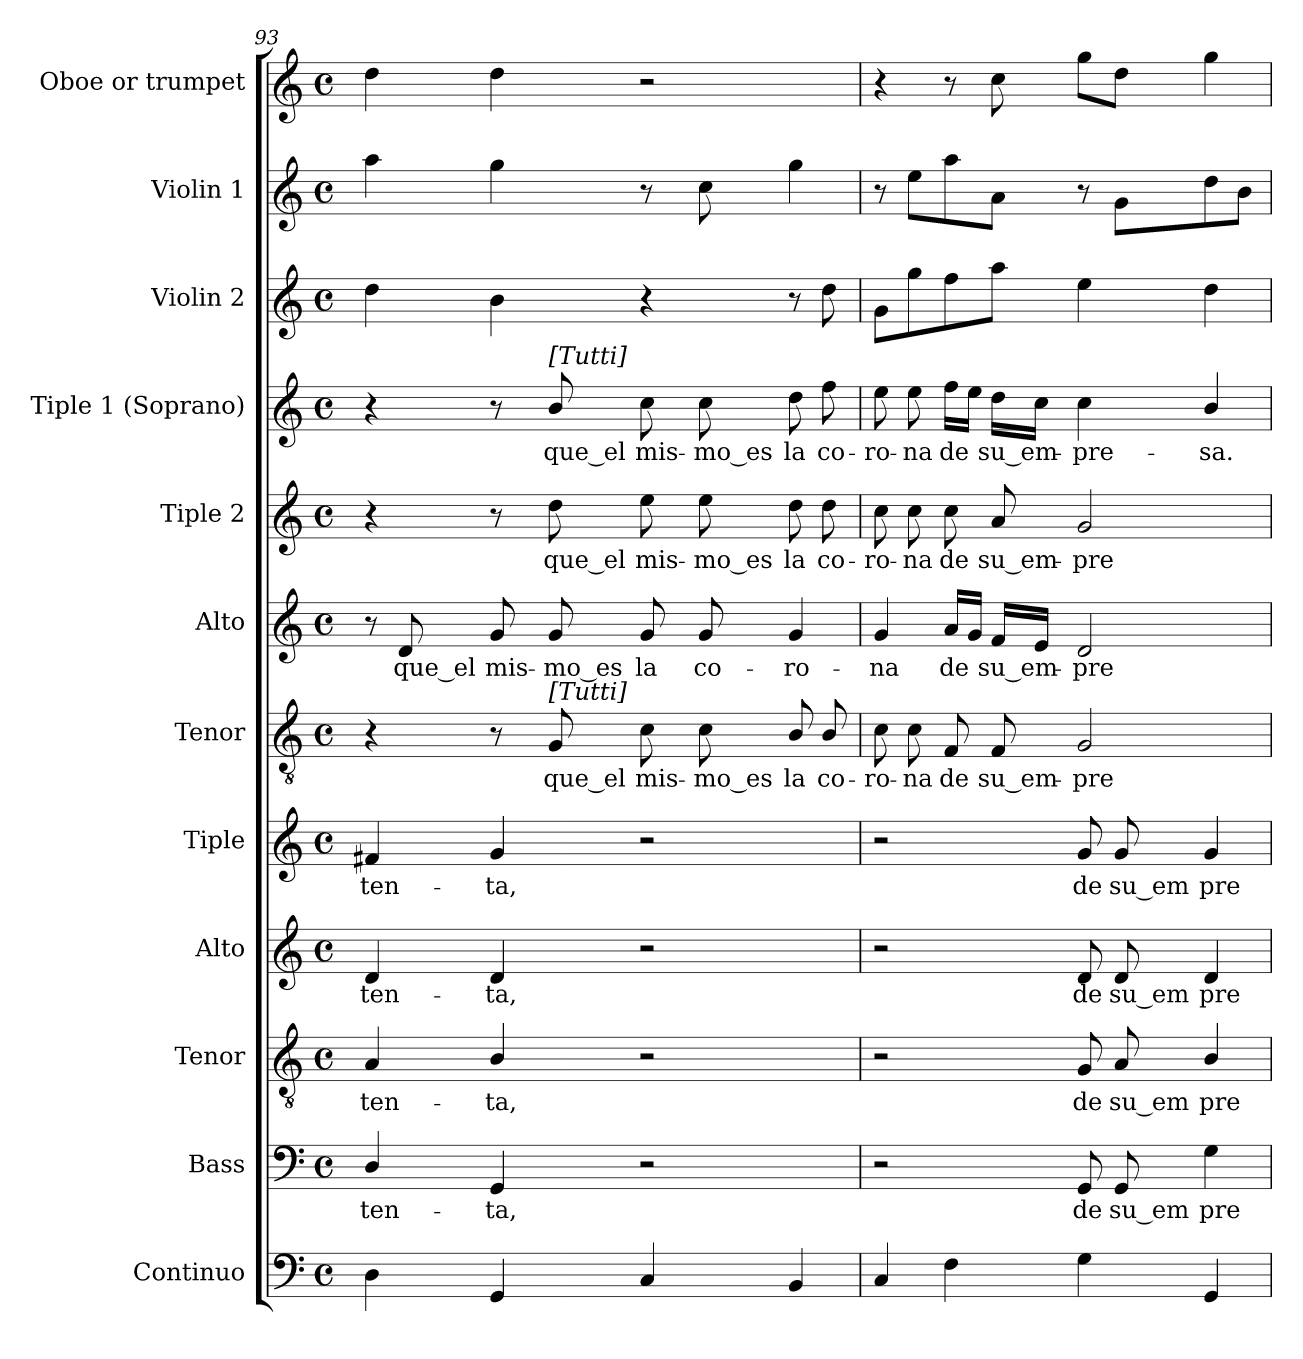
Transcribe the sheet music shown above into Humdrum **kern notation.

**kern	**kern	**text	**kern	**text	**kern	**text	**kern	**text	**kern	**text	**kern	**text	**kern	**text	**kern	**text	**kern	**kern	**kern
*part12	*part11	*part11	*part10	*part10	*part9	*part9	*part8	*part8	*part7	*part7	*part6	*part6	*part5	*part5	*part4	*part4	*part3	*part2	*part1
*staff12	*staff11	*staff11	*staff10	*staff10	*staff9	*staff9	*staff8	*staff8	*staff7	*staff7	*staff6	*staff6	*staff5	*staff5	*staff4	*staff4	*staff3	*staff2	*staff1
*I"Continuo	*I"Bass	*	*I"Tenor	*	*I"Alto	*	*I"Tiple	*	*I"Tenor	*	*I"Alto	*	*I"Tiple 2	*	*I"Tiple 1 (Soprano)	*	*I"Violin 2	*I"Violin 1	*I"Oboe or trumpet
*	*I'B.	*	*I'T.	*	*I'A.	*	*	*	*I'T.	*	*I'A.	*	*	*	*I'S1.	*	*I'Vln. 2	*I'Vln. 1	*I'Ob.
*clefF4	*clefF4	*	*clefGv2	*	*clefG2	*	*clefG2	*	*clefGv2	*	*clefG2	*	*clefG2	*	*clefG2	*	*clefG2	*clefG2	*clefG2
*	*	*	*ITrd7c12	*	*	*	*	*	*ITrd7c12	*	*	*	*	*	*	*	*	*	*
*k[]	*k[]	*	*k[]	*	*k[]	*	*k[]	*	*k[]	*	*k[]	*	*k[]	*	*k[]	*	*k[]	*k[]	*k[]
*C:	*C:	*	*C:	*	*C:	*	*C:	*	*C:	*	*C:	*	*C:	*	*C:	*	*C:	*C:	*C:
*M4/4	*M4/4	*	*M4/4	*	*M4/4	*	*M4/4	*	*M4/4	*	*M4/4	*	*M4/4	*	*M4/4	*	*M4/4	*M4/4	*M4/4
*met(c)	*met(c)	*	*met(c)	*	*met(c)	*	*met(c)	*	*met(c)	*	*met(c)	*	*met(c)	*	*met(c)	*	*met(c)	*met(c)	*met(c)
=93	=93	=93	=93	=93	=93	=93	=93	=93	=93	=93	=93	=93	=93	=93	=93	=93	=93	=93	=93
!	!	!LO:LY:b:color=#000000	!	!	!	!	!	!	!	!	!	!	!	!	!	!	!	!	!
!	!	!	!	!LO:LY:b:color=#000000	!	!	!	!	!	!	!	!	!	!	!	!	!	!	!
!	!	!	!	!	!	!LO:LY:b:color=#000000	!	!	!	!	!	!	!	!	!	!	!	!	!
!	!	!	!	!	!	!	!	!LO:LY:b:color=#000000	!	!	!	!	!	!	!	!	!	!	!
4Di\	4Di/	-ten-	4AAi/	-ten-	4di/	-ten-	4f#Xi/	-ten-	4r	.	8r	.	4r	.	4r	.	4ddi\	4aai\	4ddi\
!	!	!	!	!	!	!	!	!	!	!	!	!LO:LY:b:color=#000000	!	!	!	!	!	!	!
.	.	.	.	.	.	.	.	.	.	.	8di/	que_el	.	.	.	.	.	.	.
!	!	!LO:LY:b:color=#000000	!	!	!	!	!	!	!	!	!	!	!	!	!	!	!	!	!
!	!	!	!	!LO:LY:b:color=#000000	!	!	!	!	!	!	!	!	!	!	!	!	!	!	!
!	!	!	!	!	!	!LO:LY:b:color=#000000	!	!	!	!	!	!	!	!	!	!	!	!	!
!	!	!	!	!	!	!	!	!LO:LY:b:color=#000000	!	!	!	!	!	!	!	!	!	!	!
!	!	!	!	!	!	!	!	!	!	!	!	!LO:LY:b:color=#000000	!	!	!	!	!	!	!
4GGi/	4GGi/	-ta,	4BBi/	-ta,	4di/	-ta,	4gi/	-ta,	8r	.	8gi/	mis-	8r	.	8r	.	4bi\	4ggi\	4ddi\
!	!	!	!	!	!	!	!	!	!	!LO:LY:b:color=#000000	!	!	!	!	!	!	!	!	!
!	!	!	!	!	!	!	!	!	!	!	!	!LO:LY:b:color=#000000	!	!	!	!	!	!	!
!	!	!	!	!	!	!	!	!	!	!	!	!	!	!LO:LY:b:color=#000000	!	!	!	!	!
!	!	!	!	!	!	!	!	!	!	!	!	!	!	!	!LO:TX:a:t=[Tutti]	!	!	!	!
!	!	!	!	!	!	!	!	!	!LO:TX:a:t=[Tutti]	!	!	!	!	!	!	!	!	!	!
!	!	!	!	!	!	!	!	!	!	!	!	!	!	!	!	!LO:LY:b:color=#000000	!	!	!
.	.	.	.	.	.	.	.	.	8GGi/	que_el	8gi/	-mo_es	8ddi\	que_el	8bi/	que_el	.	.	.
!	!	!	!	!	!	!	!	!	!	!LO:LY:b:color=#000000	!	!	!	!	!	!	!	!	!
!	!	!	!	!	!	!	!	!	!	!	!	!LO:LY:b:color=#000000	!	!	!	!	!	!	!
!	!	!	!	!	!	!	!	!	!	!	!	!	!	!LO:LY:b:color=#000000	!	!	!	!	!
!	!	!	!	!	!	!	!	!	!	!	!	!	!	!	!	!LO:LY:b:color=#000000	!	!	!
4Ci/	2r	.	2r	.	2r	.	2r	.	8Ci\	mis-	8gi/	la	8eei\	mis-	8cci\	mis-	4r	8r	2r
!	!	!	!	!	!	!	!	!	!	!LO:LY:b:color=#000000	!	!	!	!	!	!	!	!	!
!	!	!	!	!	!	!	!	!	!	!	!	!LO:LY:b:color=#000000	!	!	!	!	!	!	!
!	!	!	!	!	!	!	!	!	!	!	!	!	!	!LO:LY:b:color=#000000	!	!	!	!	!
!	!	!	!	!	!	!	!	!	!	!	!	!	!	!	!	!LO:LY:b:color=#000000	!	!	!
.	.	.	.	.	.	.	.	.	8Ci\	-mo_es	8gi/	co-	8eei\	-mo_es	8cci\	-mo_es	.	8cci\	.
!	!	!	!	!	!	!	!	!	!	!LO:LY:b:color=#000000	!	!	!	!	!	!	!	!	!
!	!	!	!	!	!	!	!	!	!	!	!	!LO:LY:b:color=#000000	!	!	!	!	!	!	!
!	!	!	!	!	!	!	!	!	!	!	!	!	!	!LO:LY:b:color=#000000	!	!	!	!	!
!	!	!	!	!	!	!	!	!	!	!	!	!	!	!	!	!LO:LY:b:color=#000000	!	!	!
4BBi/	.	.	.	.	.	.	.	.	8BBi/	la	4gi/	-ro-	8ddi\	la	8ddi\	la	8r	4ggi\	.
!	!	!	!	!	!	!	!	!	!	!LO:LY:b:color=#000000	!	!	!	!	!	!	!	!	!
!	!	!	!	!	!	!	!	!	!	!	!	!	!	!LO:LY:b:color=#000000	!	!	!	!	!
!	!	!	!	!	!	!	!	!	!	!	!	!	!	!	!	!LO:LY:b:color=#000000	!	!	!
.	.	.	.	.	.	.	.	.	8BBi/	co-	.	.	8ddi\	co-	8ffi\	co-	8ddi\	.	.
!!LO:PB:g=z
=94	=94	=94	=94	=94	=94	=94	=94	=94	=94	=94	=94	=94	=94	=94	=94	=94	=94	=94	=94
!	!	!	!	!	!	!	!	!	!	!LO:LY:b:color=#000000	!	!	!	!	!	!	!	!	!
!	!	!	!	!	!	!	!	!	!	!	!	!LO:LY:b:color=#000000	!	!	!	!	!	!	!
!	!	!	!	!	!	!	!	!	!	!	!	!	!	!LO:LY:b:color=#000000	!	!	!	!	!
!	!	!	!	!	!	!	!	!	!	!	!	!	!	!	!	!LO:LY:b:color=#000000	!	!	!
4Ci/	2r	.	2r	.	2r	.	2r	.	8Ci\	-ro-	4gi/	-na	8cci\	-ro-	8eei\	-ro-	8gi\L	8r	4r
!	!	!	!	!	!	!	!	!	!	!LO:LY:b:color=#000000	!	!	!	!	!	!	!	!	!
!	!	!	!	!	!	!	!	!	!	!	!	!	!	!LO:LY:b:color=#000000	!	!	!	!	!
!	!	!	!	!	!	!	!	!	!	!	!	!	!	!	!	!LO:LY:b:color=#000000	!	!	!
.	.	.	.	.	.	.	.	.	8Ci\	-na	.	.	8cci\	-na	8eei\	-na	8ggi\	8eei\L	.
!	!	!	!	!	!	!	!	!	!	!LO:LY:b:color=#000000	!	!	!	!	!	!	!	!	!
!	!	!	!	!	!	!	!	!	!	!	!	!LO:LY:b:color=#000000	!	!	!	!	!	!	!
!	!	!	!	!	!	!	!	!	!	!	!	!	!	!LO:LY:b:color=#000000	!	!	!	!	!
!	!	!	!	!	!	!	!	!	!	!	!	!	!	!	!	!LO:LY:b:color=#000000	!	!	!
4Fi\	.	.	.	.	.	.	.	.	8FFi/	de	16ai/LL	de	8cci\	de	16ffi\LL	de	8ffi\	8aai\	8r
.	.	.	.	.	.	.	.	.	.	.	16gi/JJ	.	.	.	16eei\JJ	.	.	.	.
!	!	!	!	!	!	!	!	!	!	!LO:LY:b:color=#000000	!	!	!	!	!	!	!	!	!
!	!	!	!	!	!	!	!	!	!	!	!	!LO:LY:b:color=#000000	!	!	!	!	!	!	!
!	!	!	!	!	!	!	!	!	!	!	!	!	!	!LO:LY:b:color=#000000	!	!	!	!	!
!	!	!	!	!	!	!	!	!	!	!	!	!	!	!	!	!LO:LY:b:color=#000000	!	!	!
.	.	.	.	.	.	.	.	.	8FFi/	su_em-	16fi/LL	su_em-	8ai/	su_em-	16ddi\LL	su_em-	8aai\J	8ai\J	8cci\
.	.	.	.	.	.	.	.	.	.	.	16ei/JJ	.	.	.	16cci\JJ	.	.	.	.
!	!	!LO:LY:b:color=#000000	!	!	!	!	!	!	!	!	!	!	!	!	!	!	!	!	!
!	!	!	!	!LO:LY:b:color=#000000	!	!	!	!	!	!	!	!	!	!	!	!	!	!	!
!	!	!	!	!	!	!LO:LY:b:color=#000000	!	!	!	!	!	!	!	!	!	!	!	!	!
!	!	!	!	!	!	!	!	!LO:LY:b:color=#000000	!	!	!	!	!	!	!	!	!	!	!
!	!	!	!	!	!	!	!	!	!	!LO:LY:b:color=#000000	!	!	!	!	!	!	!	!	!
!	!	!	!	!	!	!	!	!	!	!	!	!LO:LY:b:color=#000000	!	!	!	!	!	!	!
!	!	!	!	!	!	!	!	!	!	!	!	!	!	!LO:LY:b:color=#000000	!	!	!	!	!
!	!	!	!	!	!	!	!	!	!	!	!	!	!	!	!	!LO:LY:b:color=#000000	!	!	!
4Gi\	8GGi/	de	8GGi/	de	8di/	de	8gi/	de	2GGi/	-pre-	2di/	-pre-	2gi/	-pre-	4cci\	-pre-	4eei\	8r	8ggi\L
!	!	!LO:LY:b:color=#000000	!	!	!	!	!	!	!	!	!	!	!	!	!	!	!	!	!
!	!	!	!	!LO:LY:b:color=#000000	!	!	!	!	!	!	!	!	!	!	!	!	!	!	!
!	!	!	!	!	!	!LO:LY:b:color=#000000	!	!	!	!	!	!	!	!	!	!	!	!	!
!	!	!	!	!	!	!	!	!LO:LY:b:color=#000000	!	!	!	!	!	!	!	!	!	!	!
.	8GGi/	su_em	8AAi/	su_em	8di/	su_em	8gi/	su_em	.	.	.	.	.	.	.	.	.	8gi\L	8ddi\J
!	!	!LO:LY:b:color=#000000	!	!	!	!	!	!	!	!	!	!	!	!	!	!	!	!	!
!	!	!	!	!LO:LY:b:color=#000000	!	!	!	!	!	!	!	!	!	!	!	!	!	!	!
!	!	!	!	!	!	!LO:LY:b:color=#000000	!	!	!	!	!	!	!	!	!	!	!	!	!
!	!	!	!	!	!	!	!	!LO:LY:b:color=#000000	!	!	!	!	!	!	!	!	!	!	!
!	!	!	!	!	!	!	!	!	!	!	!	!	!	!	!	!LO:LY:b:color=#000000	!	!	!
4GGi/	4Gi\	pre-	4BBi/	pre-	4di/	pre-	4gi/	pre-	.	.	.	.	.	.	4bi/	-sa.	4ddi\	8ddi\	4ggi\
.	.	.	.	.	.	.	.	.	.	.	.	.	.	.	.	.	.	8bi\J	.
=	=	=	=	=	=	=	=	=	=	=	=	=	=	=	=	=	=	=	=
*-	*-	*-	*-	*-	*-	*-	*-	*-	*-	*-	*-	*-	*-	*-	*-	*-	*-	*-	*-
